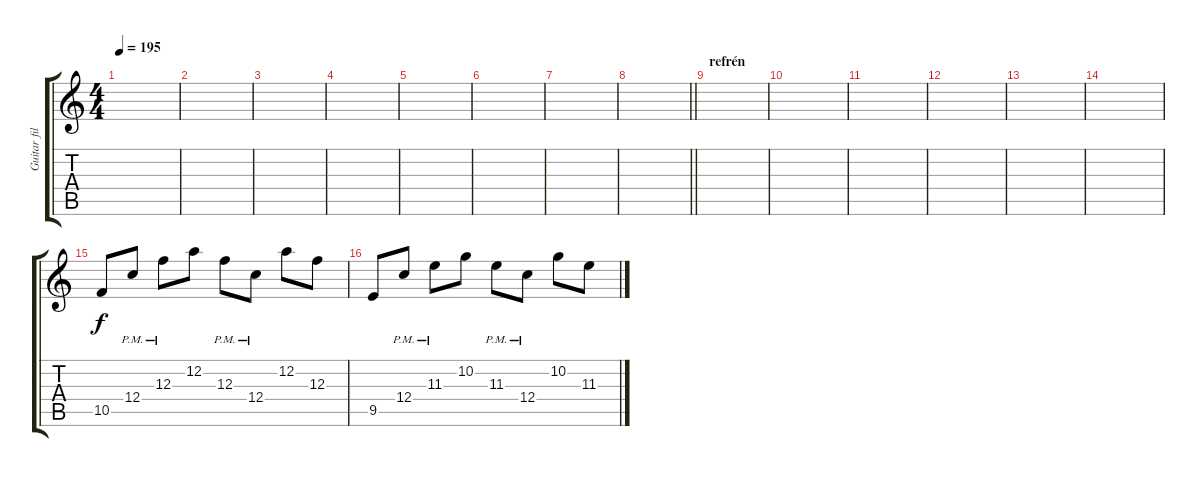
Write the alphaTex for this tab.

\track ("Guitar fills" "Guitar fil") {instrument distortionguitar}
\staff {score tabs}
\tuning (D4 A3 F3 C3 G2 D2) {hide}
\ts (4 4)
\tempo 195
\clef g2
\ks c
|
|
|
|
|
|
|
\barLineRight lightlight
|
\section ("" "refrén")
|
|
|
|
|
|
10.5.8{volume 12 balance 8} 12.4{pm}.8 12.3{pm}.8 12.2.8 12.3{pm}.8 12.4{pm}.8 12.2.8 12.3.8 |
9.5.8 12.4{pm}.8 11.3{pm}.8 10.2.8 11.3{pm}.8 12.4{pm}.8 10.2.8 11.3.8
